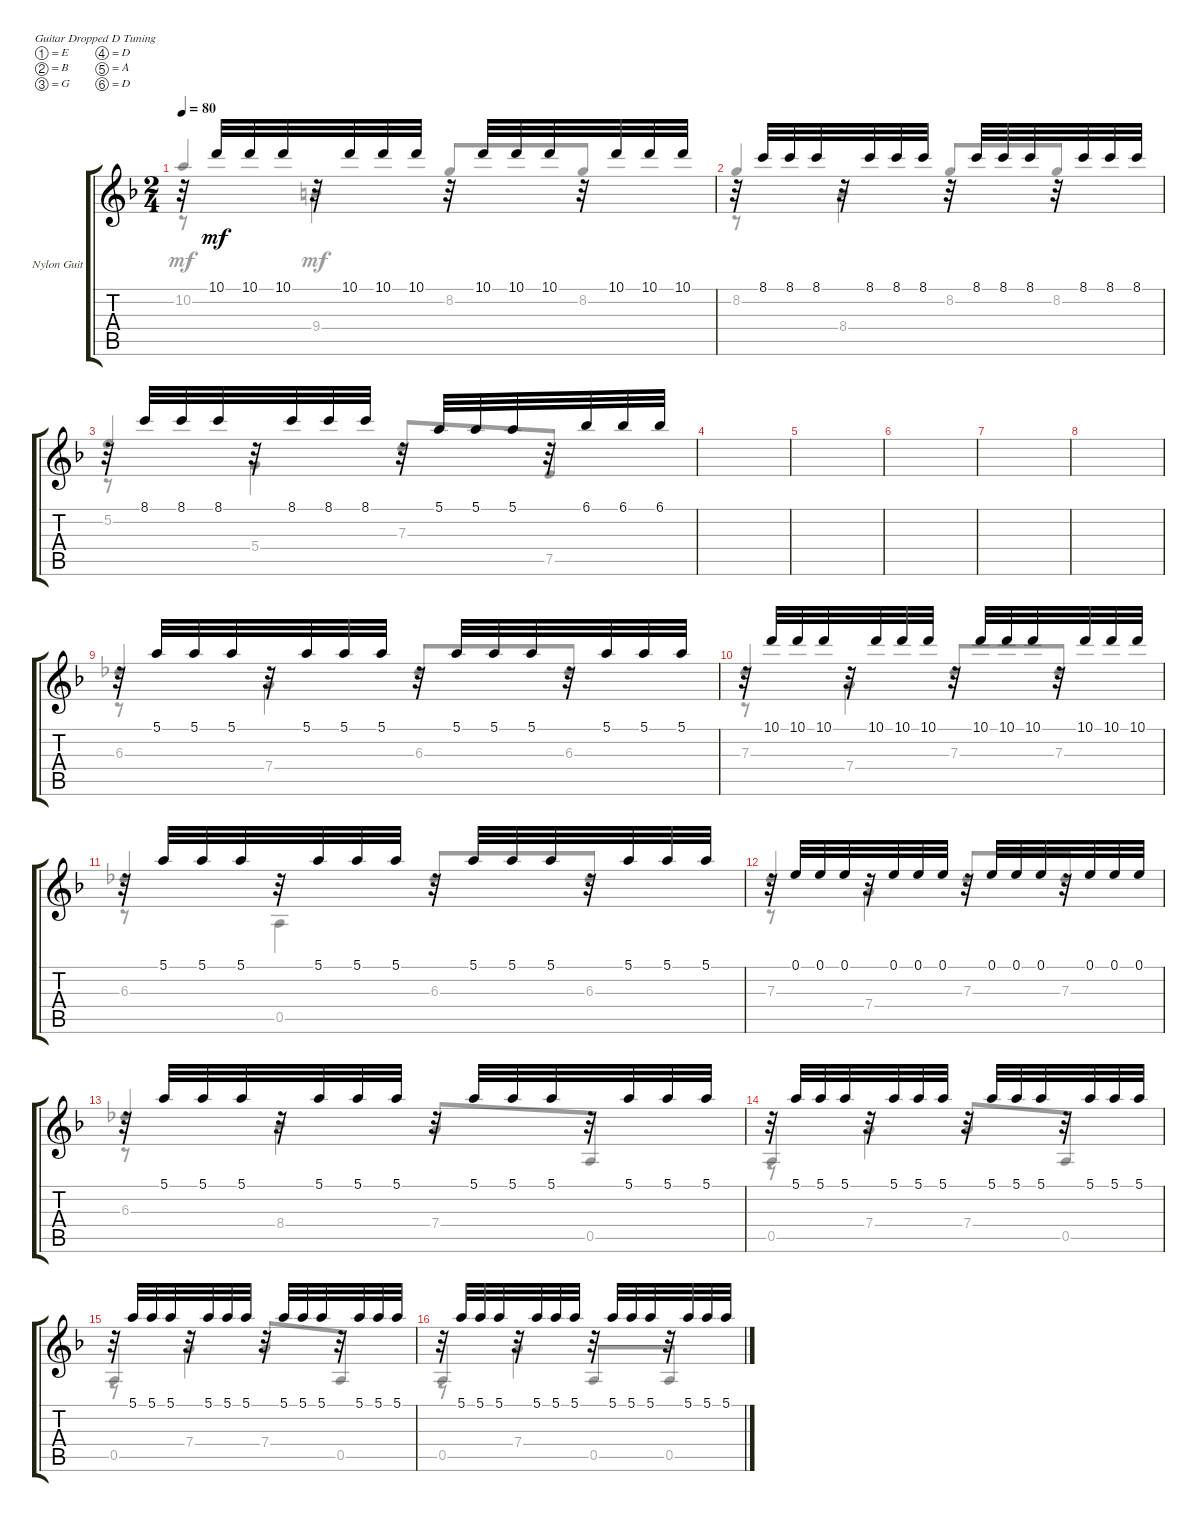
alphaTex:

\defaultSystemsLayout 4
\bracketExtendMode groupsimilarinstruments
\firstSystemTrackNameOrientation horizontal
\otherSystemsTrackNameOrientation horizontal
\track ("Nylon Guitar" "Nylon Guit") {instrument acousticguitarsteel}
\staff {score tabs}
\tuning (E4 B3 G3 D3 A2 D2)
\voice
\ts (2 4)
\tempo 80
\clef g2
\ks dminor
r.32{dy mf} 10.1.32 10.1.32 10.1.32 r.32 10.1.32 10.1.32 10.1.32 r.32 10.1.32 10.1.32 10.1.32 r.32 10.1.32 10.1.32 10.1.32 |
r.32 8.1.32 8.1.32 8.1.32 r.32 8.1.32 8.1.32 8.1.32 r.32 8.1.32 8.1.32 8.1.32 r.32 8.1.32 8.1.32 8.1.32 |
r.32 8.1.32 8.1.32 8.1.32 r.32 8.1.32 8.1.32 8.1.32 r.32 5.1.32 5.1.32 5.1.32 r.32 6.1.32 6.1.32 6.1.32 |
|
|
|
|
|
r.32 5.1.32 5.1.32 5.1.32 r.32 5.1.32 5.1.32 5.1.32 r.32 5.1.32 5.1.32 5.1.32 r.32 5.1.32 5.1.32 5.1.32 |
r.32 10.1.32 10.1.32 10.1.32 r.32 10.1.32 10.1.32 10.1.32 r.32 10.1.32 10.1.32 10.1.32 r.32 10.1.32 10.1.32 10.1.32 |
r.32 5.1.32 5.1.32 5.1.32 r.32 5.1.32 5.1.32 5.1.32 r.32 5.1.32 5.1.32 5.1.32 r.32 5.1.32 5.1.32 5.1.32 |
r.32 0.1.32 0.1.32 0.1.32 r.32 0.1.32 0.1.32 0.1.32 r.32 0.1.32 0.1.32 0.1.32 r.32 0.1.32 0.1.32 0.1.32 |
r.32 5.1.32 5.1.32 5.1.32 r.32 5.1.32 5.1.32 5.1.32 r.32 5.1.32 5.1.32 5.1.32 r.32 5.1.32 5.1.32 5.1.32 |
r.32 5.1.32 5.1.32 5.1.32 r.32 5.1.32 5.1.32 5.1.32 r.32 5.1.32 5.1.32 5.1.32 r.32 5.1.32 5.1.32 5.1.32 |
r.32 5.1.32 5.1.32 5.1.32 r.32 5.1.32 5.1.32 5.1.32 r.32 5.1.32 5.1.32 5.1.32 r.32 5.1.32 5.1.32 5.1.32 |
r.32 5.1.32 5.1.32 5.1.32 r.32 5.1.32 5.1.32 5.1.32 r.32 5.1.32 5.1.32 5.1.32 r.32 5.1.32 5.1.32 5.1.32
\voice
\clef g2
\ottava regular
\simile none
\ks dminor
10.2.4{dy mf beam invert} 8.2.8{beam invert} 8.2.8 |
8.2.4{beam invert} 8.2.8{beam invert} 8.2.8 |
5.2.4{beam invert} 7.3.8{beam invert} 7.5.8 |
|
|
|
|
|
6.3.4{beam invert} 6.3.8{beam invert} 6.3.8 |
7.3.4{beam invert} 7.3.8{beam invert} 7.3.8 |
6.3.4{beam invert} 6.3.8{beam invert} 6.3.8 |
7.3.4{beam invert} 7.3.8{beam invert} 7.3.8 |
6.3.4{beam invert} 7.4.8{beam invert} 0.5.8 |
0.5.4{beam invert} 7.4.8{beam invert} 0.5.8 |
0.5.4{beam invert} 7.4.8{beam invert} 0.5.8 |
0.5.4{beam invert} 0.5.8{beam invert} 0.5.8
\voice
\clef g2
\ottava regular
\simile none
\ks dminor
r.8{dy mf} 9.4.4 |
r.8 8.4.4 |
r.8 5.4.4 |
|
|
|
|
|
r.8 7.4.4 |
r.8 7.4.4 |
r.8 0.5.4 |
r.8 7.4.4 |
r.8 8.4.4 |
r.8 7.4.4 |
r.8 7.4.4 |
r.8 7.4.4
